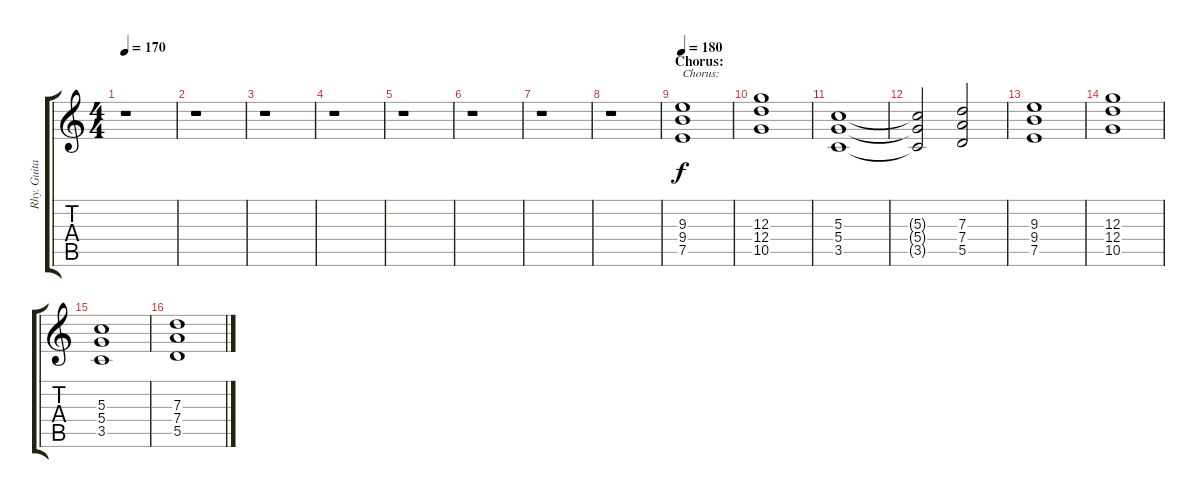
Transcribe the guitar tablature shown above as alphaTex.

\track ("Rhy. Guitar 1" "Rhy. Guita") {instrument distortionguitar}
\staff {score tabs}
\tuning (E4 B3 G3 D3 A2 E2) {hide}
\ts (4 4)
\tempo 170
\clef g2
\ks c
r.1{dy f} |
r.1 |
r.1 |
r.1 |
r.1 |
r.1 |
r.1 |
r.1 |
\section ("" "Chorus:")
\tempo 180
(9.3 9.4 7.5).1{txt "Chorus:"} |
(12.3 12.4 10.5).1 |
(5.3 5.4 3.5).1 |
(5.3{t} 5.4{t} 3.5{t}).2 (7.3 7.4 5.5).2 |
(9.3 9.4 7.5).1 |
(12.3 12.4 10.5).1 |
(5.3 5.4 3.5).1 |
(7.3 7.4 5.5).1
